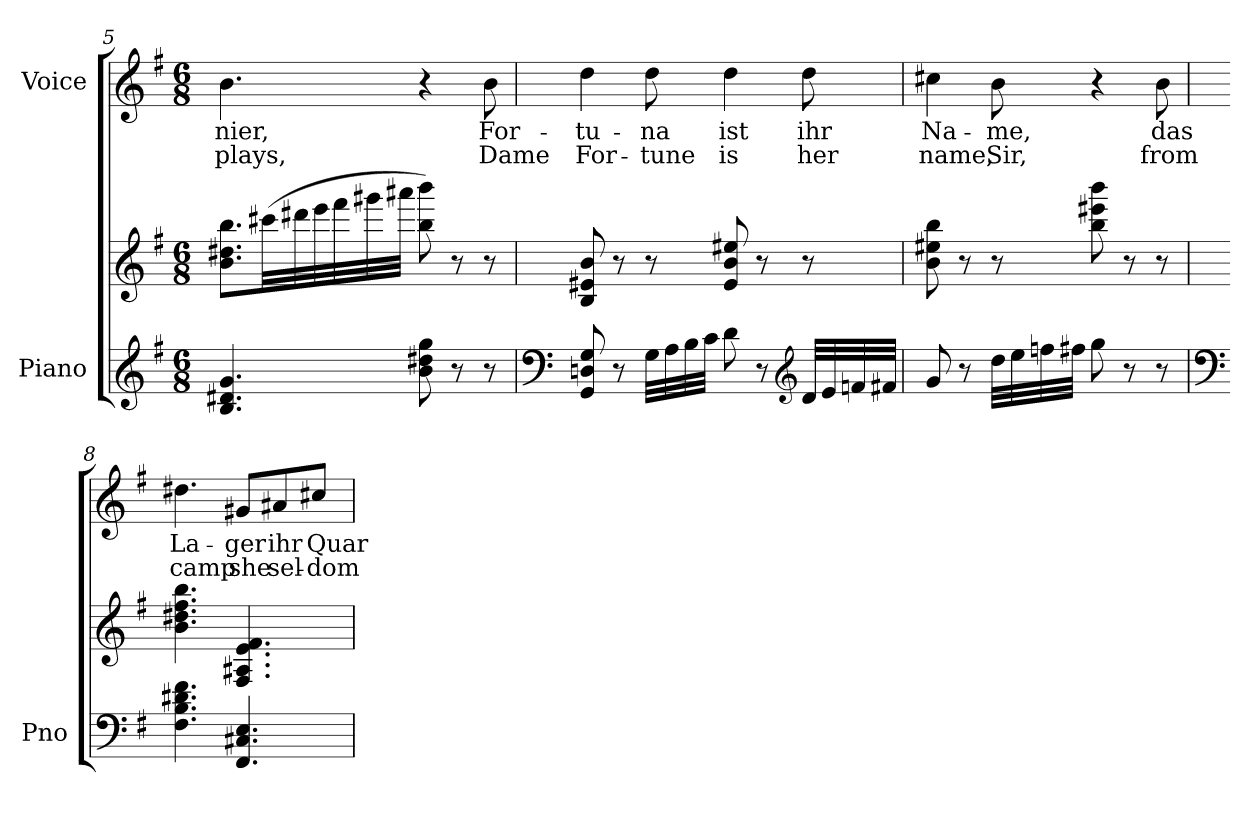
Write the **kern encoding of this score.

**kern	**kern	**kern	**text	**text
*part2	*part2	*part1	*part1	*part1
*staff3	*staff2	*staff1	*staff1	*staff1
*I"Piano	*	*I"Voice	*	*
*I'Pno	*	*	*	*
*clefG2	*clefG2	*clefG2	*	*
*k[f#]	*k[f#]	*k[f#]	*	*
*M6/8	*M6/8	*M6/8	*	*
=5	=5	=5	=5	=5
!	!	!	!LO:LY:b	!LO:LY:b
4.B/ 4.d#X/ 4.g/	8.b\ 8.dd#X\ 8.bb\L	4.b\	-nier,	-plays,
.	(>32ccc#X\LL	.	.	.
.	32ddd#X\	.	.	.
.	32eee\	.	.	.
.	32fff#\	.	.	.
.	32ggg#X\	.	.	.
.	32aaa#X\JJJ	.	.	.
8b\ 8dd#X\ 8gg\	8bb\ 8bbb\)	4r	.	.
8r	8r	.	.	.
!	!	!	!LO:LY:b	!LO:LY:b
8r	8r	8b\	For-	Dame
=6	=6	=6	=6	=6
*clefF4	*	*	*	*
!	!	!	!LO:LY:b	!LO:LY:b
8GG/ 8Dn/ 8G/	8B/ 8e#X/ 8b/	4dd\	-tu-	For-
8r	8r	.	.	.
!	!	!	!LO:LY:b	!LO:LY:b
32G\LLL	8r	8dd\	-na	-tune
32A\	.	.	.	.
32B\	.	.	.	.
32c\JJJ	.	.	.	.
!	!	!	!LO:LY:b	!LO:LY:b
8d\	8e#/ 8b/ 8ee#X/	4dd\	ist	is
8r	8r	.	.	.
*clefG2	*	*	*	*
!	!	!	!LO:LY:b	!LO:LY:b
32d/LLL	8r	8dd\	ihr	her
32e/	.	.	.	.
32fn/	.	.	.	.
32f#X/JJJ	.	.	.	.
!!LO:LB:g=z
=7	=7	=7	=7	=7
!	!	!	!LO:LY:b	!LO:LY:b
8g/	8b\ 8ee#X\ 8bb\	4cc#X\	Na-	name,
8r	8r	.	.	.
!	!	!	!LO:LY:b	!LO:LY:b
32dd\LLL	8r	8b\	-me,	Sir,
32ee\	.	.	.	.
32ffn\	.	.	.	.
32ff#X\JJJ	.	.	.	.
8gg\	8bb\ 8eee#X\ 8bbb\	4r	.	.
8r	8r	.	.	.
!	!	!	!LO:LY:b	!LO:LY:b
8r	8r	8b\	das	from
=8	=8	=8	=8	=8
*clefF4	*	*	*	*
!	!	!	!LO:LY:b	!LO:LY:b
4.F#\ 4.B\ 4.d#X\ 4.f#\	4.b\ 4.dd#X\ 4.ff#\ 4.bb\	4.dd#X\	La-	camp
!	!	!	!LO:LY:b	!LO:LY:b
4.FF#/ 4.C#X/ 4.E/	4.F#/ 4.A#X/ 4.e/ 4.f#/	8g#X/L	-ger	she
!	!	!	!LO:LY:b	!LO:LY:b
.	.	8a#X/	ihr	sel-
!	!	!	!LO:LY:b	!LO:LY:b
.	.	8cc#X/J	Quar-	-dom
=	=	=	=	=
*-	*-	*-	*-	*-
